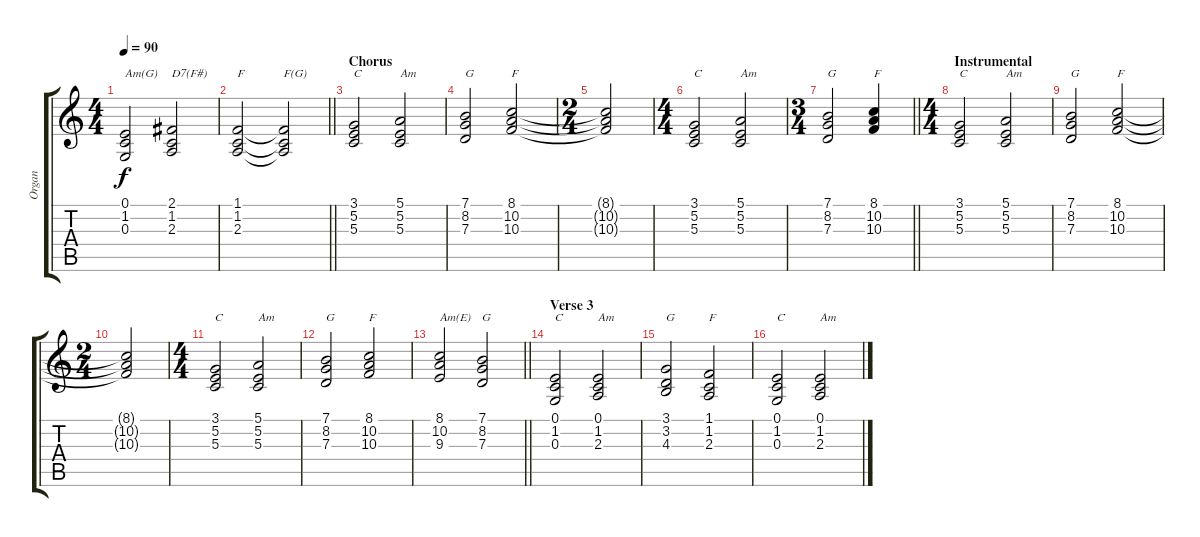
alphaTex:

\track ("Organ" "Organ") {instrument percussiveorgan}
\staff {score tabs}
\tuning (E4 B3 G3 D3 A2 E2) {hide}
\ts (4 4)
\tempo 90
\clef g2
\ks c
(0.1 1.2 0.3).2{txt "Am(G)" dy f} (2.1 1.2 2.3).2{txt "D7(F#)"} |
\barLineRight lightlight
(1.1 1.2 2.3).2{txt "F"} (1.1{t} 1.2{t} 2.3{t}).2{txt "F(G)"} |
\section ("" "Chorus")
(3.1 5.2 5.3).2{txt "C"} (5.1 5.2 5.3).2{txt "Am"} |
(7.1 8.2 7.3).2{txt "G"} (8.1 10.2 10.3).2{txt "F"} |
\ts (2 4)
(8.1{t} 10.2{t} 10.3{t}).2 |
\ts (4 4)
(3.1 5.2 5.3).2{txt "C"} (5.1 5.2 5.3).2{txt "Am"} |
\ts (3 4)
\barLineRight lightlight
(7.1 8.2 7.3).2{txt "G"} (8.1 10.2 10.3).4{txt "F"} |
\ts (4 4)
\section ("" "Instrumental")
(3.1 5.2 5.3).2{txt "C"} (5.1 5.2 5.3).2{txt "Am"} |
(7.1 8.2 7.3).2{txt "G"} (8.1 10.2 10.3).2{txt "F"} |
\ts (2 4)
(8.1{t} 10.2{t} 10.3{t}).2 |
\ts (4 4)
(3.1 5.2 5.3).2{txt "C"} (5.1 5.2 5.3).2{txt "Am"} |
(7.1 8.2 7.3).2{txt "G"} (8.1 10.2 10.3).2{txt "F"} |
\barLineRight lightlight
(8.1 10.2 9.3).2{txt "Am(E)"} (7.1 8.2 7.3).2{txt "G"} |
\section ("" "Verse 3")
(0.1 1.2 0.3).2{txt "C"} (0.1 1.2 2.3).2{txt "Am"} |
(3.1 3.2 4.3).2{txt "G"} (1.1 1.2 2.3).2{txt "F"} |
(0.1 1.2 0.3).2{txt "C"} (0.1 1.2 2.3).2{txt "Am"}
